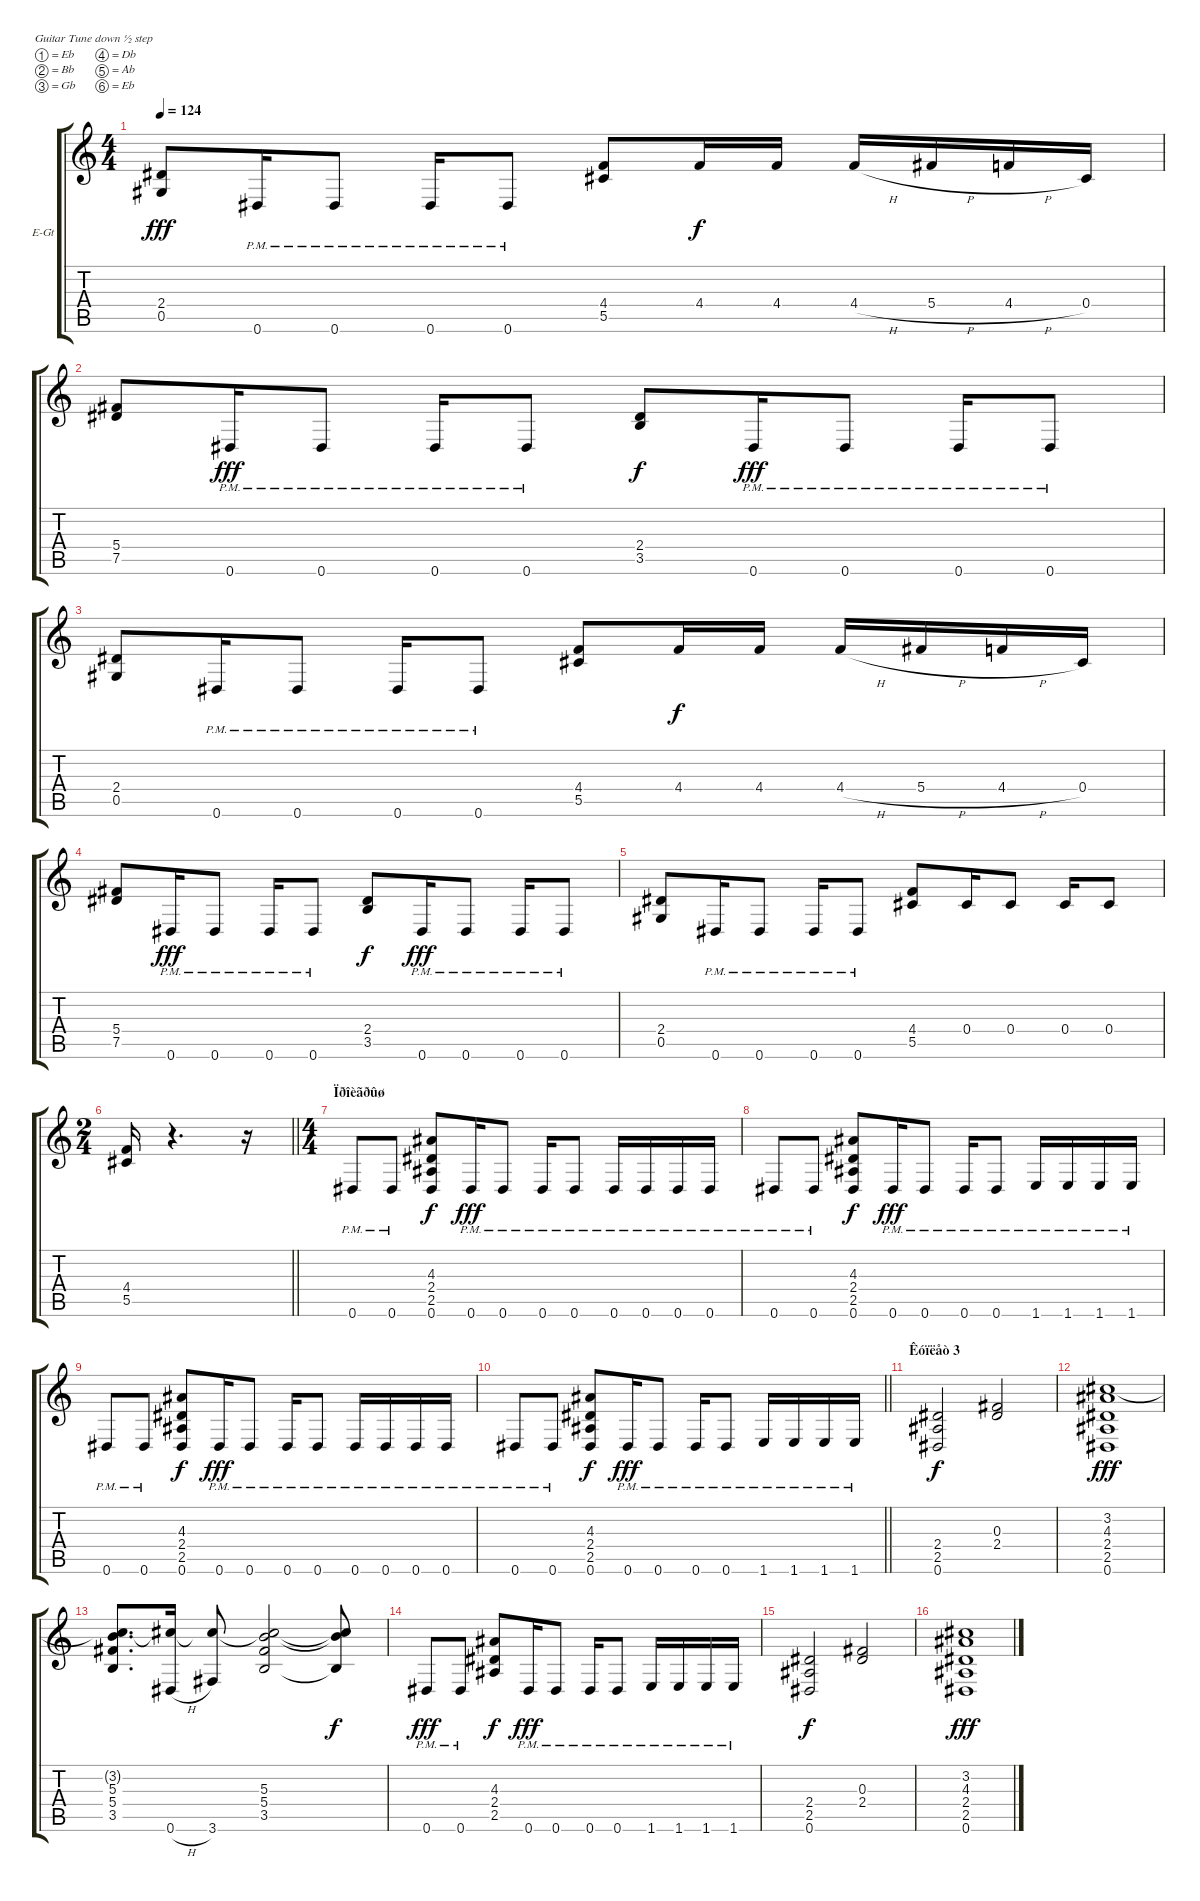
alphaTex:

\bracketExtendMode groupsimilarinstruments
\firstSystemTrackNameOrientation horizontal
\otherSystemsTrackNameOrientation horizontal
\track ("Гитара 1" "E-Gt") {instrument distortionguitar}
\staff {score tabs}
\tuning (Eb4 Bb3 Gb3 Db3 Ab2 Eb2)
\ts (4 4)
\tempo 124
\clef g2
\ks c
(2.4 0.5).8{dy fff} 0.6{pm}.16 0.6{pm}.8 0.6{pm}.16 0.6{pm}.8 (4.4 5.5).8 4.4.16{dy f} 4.4.16 4.4{h}.16 5.4{h}.16 4.4{h}.16 0.4.16 |
(5.4 7.5).8 0.6{pm}.16{dy fff} 0.6{pm}.8 0.6{pm}.16 0.6{pm}.8 (2.4 3.5).8{dy f} 0.6{pm}.16{dy fff} 0.6{pm}.8 0.6{pm}.16 0.6{pm}.8 |
(2.4 0.5).8 0.6{pm}.16 0.6{pm}.8 0.6{pm}.16 0.6{pm}.8 (4.4 5.5).8 4.4.16{dy f} 4.4.16 4.4{h}.16 5.4{h}.16 4.4{h}.16 0.4.16 |
(5.4 7.5).8 0.6{pm}.16{dy fff} 0.6{pm}.8 0.6{pm}.16 0.6{pm}.8 (2.4 3.5).8{dy f} 0.6{pm}.16{dy fff} 0.6{pm}.8 0.6{pm}.16 0.6{pm}.8 |
(2.4 0.5).8 0.6{pm}.16 0.6{pm}.8 0.6{pm}.16 0.6{pm}.8 (4.4 5.5).8 0.4.16 0.4.8 0.4.16 0.4.8 |
\ts (2 4)
\beaming (8 2 2)
\barLineRight lightlight
(4.4 5.5).16 r.4{d} r.16 |
\ts (4 4)
\beaming (8 2 2 2 2)
\section ("" "Ïðîèãðûø")
0.6{pm}.8 0.6{pm}.8 (4.3 2.4 2.5 0.6).8{dy f} 0.6{pm}.16{dy fff} 0.6{pm}.8 0.6{pm}.16 0.6{pm}.8 0.6{pm}.16 0.6{pm}.16 0.6{pm}.16 0.6{pm}.16 |
0.6{pm}.8 0.6{pm}.8 (4.3 2.4 2.5 0.6).8{dy f} 0.6{pm}.16{dy fff} 0.6{pm}.8 0.6{pm}.16 0.6{pm}.8 1.6{pm}.16 1.6{pm}.16 1.6{pm}.16 1.6{pm}.16 |
0.6{pm}.8 0.6{pm}.8 (4.3 2.4 2.5 0.6).8{dy f} 0.6{pm}.16{dy fff} 0.6{pm}.8 0.6{pm}.16 0.6{pm}.8 0.6{pm}.16 0.6{pm}.16 0.6{pm}.16 0.6{pm}.16 |
\barLineRight lightlight
0.6{pm}.8 0.6{pm}.8 (4.3 2.4 2.5 0.6).8{dy f} 0.6{pm}.16{dy fff} 0.6{pm}.8 0.6{pm}.16 0.6{pm}.8 1.6{pm}.16 1.6{pm}.16 1.6{pm}.16 1.6{pm}.16 |
\section ("" "Êóïëåò 3")
(2.4 2.5 0.6).2{dy f} (0.3 2.4).2 |
(3.2 4.3 2.4 2.5 0.6).1{dy fff} |
(5.3 5.4 3.5 3.2{t}).8{d} (0.6{h} 3.2{t}).16 (3.6 3.2{t}).8 (5.3 5.4 3.5 3.2{t}).2 (3.2{t} 5.3{t} 3.5{t}).8{dy f} |
0.6{pm}.8{dy fff} 0.6{pm}.8 (4.3 2.4 2.5).8{dy f} 0.6{pm}.16{dy fff} 0.6{pm}.8 0.6{pm}.16 0.6{pm}.8 1.6{pm}.16 1.6{pm}.16 1.6{pm}.16 1.6{pm}.16 |
(2.4 2.5 0.6).2{dy f} (0.3 2.4).2 |
(3.2 4.3 2.4 2.5 0.6).1{dy fff}
